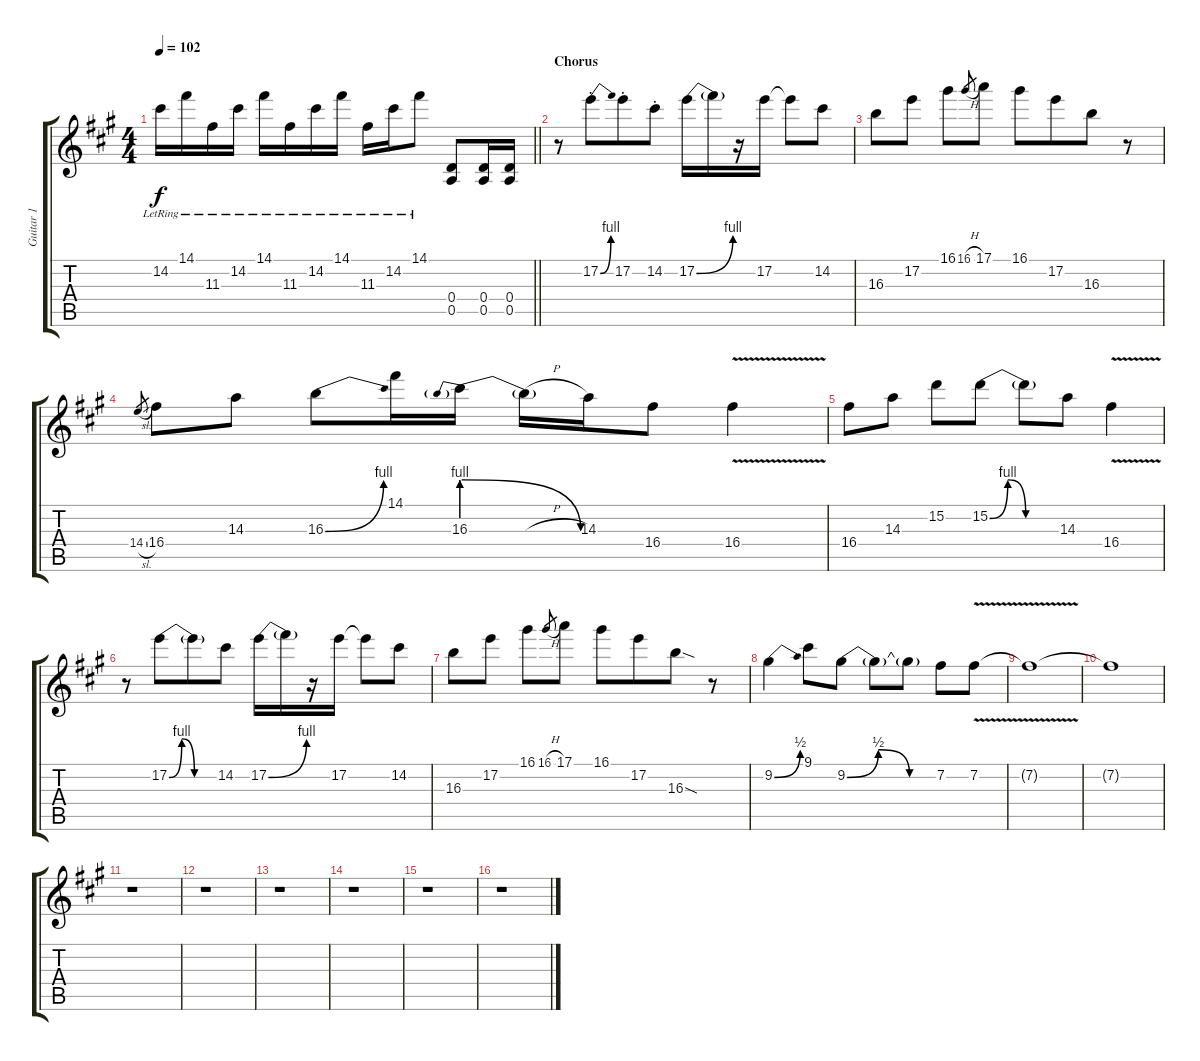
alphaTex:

\track ("Guitar 1" "Guitar 1") {instrument distortionguitar}
\staff {score tabs}
\tuning (E4 B3 G3 D3 A2 E2) {hide}
\ts (4 4)
\tempo 102
\clef g2
\barLineRight lightlight
\ks f#minor
14.2{lr}.16{dy f} 14.1{lr}.16 11.3{lr}.16 14.2{lr}.16 14.1{lr}.16 11.3{lr}.16 14.2{lr}.16 14.1{lr}.16 11.3{lr}.16 14.2{lr}.16 14.1{lr}.8 (0.4 0.5).8 (0.4 0.5).16 (0.4 0.5).16 |
\section ("" "Chorus")
r.8 17.2{be (bend 0 0 60 4) st}.8{beam merge} 17.2{st}.8 14.2{st}.8 17.2{be (bend 0 0 60 4)}.16 17.2{t}.16 r.16 17.2.16 17.2{t}.8 14.2.8 |
16.3.8 17.2.8 16.1.8 16.1{h}.8{gr} 17.1.8 16.1.8 17.2.8{beam merge} 16.3.8 r.8 |
14.4{sl}.8{gr} 16.4.8 14.3.8 16.3{be (bend 0 0 60 4)}.8 14.1.16 16.3{be (prebendrelease 0 4 60 0)}.16 16.3{h t}.16 14.3.16 16.4.8 16.4{v}.4 |
16.4.8 14.3.8 15.2.8 15.2{be (bendrelease 0 0 15 4 15 4 60 0)}.8 15.2{be (hold 0 0 60 0) t}.8 14.3.8 16.4{v}.4 |
r.8 17.2{be (bendrelease 0 0 15 4 15 4 60 0)}.8{beam merge} 17.2{be (hold 0 0 60 0) t}.8 14.2.8 17.2{be (bend 0 0 60 4)}.16 17.2{t}.16 r.16 17.2.16 17.2{t}.8 14.2.8 |
16.3.8 17.2.8 16.1.8 16.1{h}.8{gr} 17.1.8 16.1.8 17.2.8{beam merge} 16.3{sod}.8 r.8 |
9.2{be (bend 0 0 60 2)}.4 9.1.8 9.2{be (bendrelease 0 0 10 2 30 2 60 0)}.8 9.2{t}.8 9.2{be (hold 0 0 60 0) t}.8 7.2.8 7.2{v}.8 |
7.2{t}.1 |
7.2{t}.1 |
r.1 |
r.1 |
r.1 |
r.1 |
r.1 |
r.1
